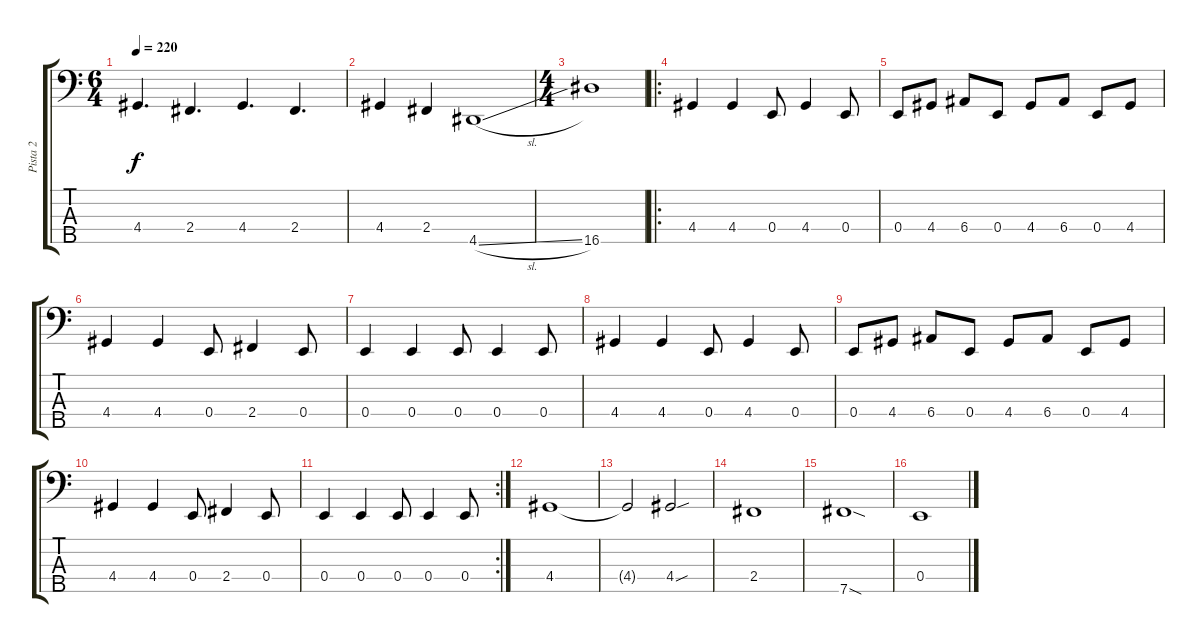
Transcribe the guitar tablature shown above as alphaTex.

\track ("Pista 2" "Pista 2") {instrument electricbassfinger}
\staff {score tabs}
\tuning (G2 D2 A1 E1 B0) {hide}
\ts (6 4)
\tempo 220
\clef f4
\ks c
4.4.4{d dy f} 2.4.4{d} 4.4.4{d} 2.4.4{d} |
4.4.4 2.4.4 4.5{sl}.1 |
\ts (4 4)
16.5.1 |
\ro
4.4.4 4.4.4 0.4.8 4.4.4 0.4.8 |
0.4.8 4.4.8 6.4.8 0.4.8 4.4.8 6.4.8 0.4.8 4.4.8 |
4.4.4 4.4.4 0.4.8 2.4.4 0.4.8 |
0.4.4 0.4.4 0.4.8 0.4.4 0.4.8 |
4.4.4 4.4.4 0.4.8 4.4.4 0.4.8 |
0.4.8 4.4.8 6.4.8 0.4.8 4.4.8 6.4.8 0.4.8 4.4.8 |
4.4.4 4.4.4 0.4.8 2.4.4 0.4.8 |
\rc 2
0.4.4 0.4.4 0.4.8 0.4.4 0.4.8 |
4.4.1 |
4.4{t}.2 4.4{sou}.2 |
2.4.1 |
7.5{sod}.1 |
0.4.1
